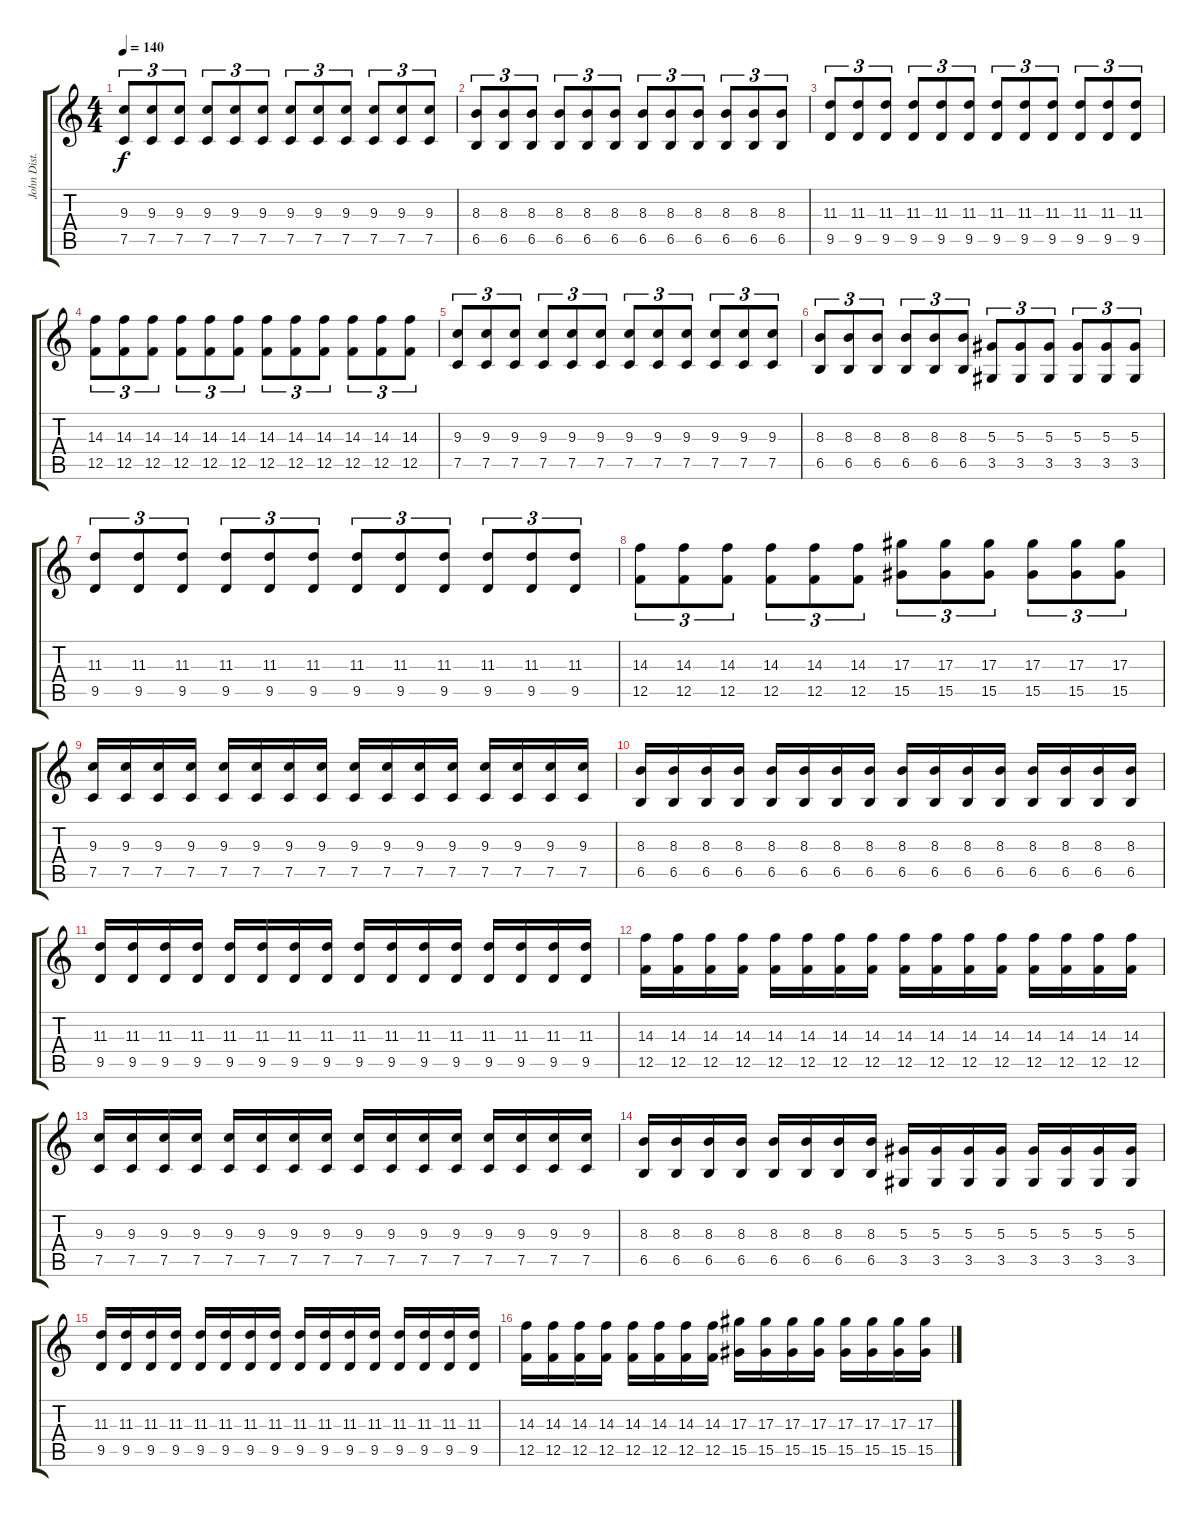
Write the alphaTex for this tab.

\track ("John Dist." "John Dist.") {instrument distortionguitar}
\staff {score tabs}
\tuning (C4 G3 Eb3 Bb2 F2 C2) {hide}
\ts (4 4)
\tempo 140
\clef g2
\ks c
(9.3 7.5).8{tu (3 2) dy f} (9.3 7.5).8{tu (3 2)} (9.3 7.5).8{tu (3 2)} (9.3 7.5).8{tu (3 2)} (9.3 7.5).8{tu (3 2)} (9.3 7.5).8{tu (3 2)} (9.3 7.5).8{tu (3 2)} (9.3 7.5).8{tu (3 2)} (9.3 7.5).8{tu (3 2)} (9.3 7.5).8{tu (3 2)} (9.3 7.5).8{tu (3 2)} (9.3 7.5).8{tu (3 2)} |
(8.3 6.5).8{tu (3 2)} (8.3 6.5).8{tu (3 2)} (8.3 6.5).8{tu (3 2)} (8.3 6.5).8{tu (3 2)} (8.3 6.5).8{tu (3 2)} (8.3 6.5).8{tu (3 2)} (8.3 6.5).8{tu (3 2)} (8.3 6.5).8{tu (3 2)} (8.3 6.5).8{tu (3 2)} (8.3 6.5).8{tu (3 2)} (8.3 6.5).8{tu (3 2)} (8.3 6.5).8{tu (3 2)} |
(11.3 9.5).8{tu (3 2)} (11.3 9.5).8{tu (3 2)} (11.3 9.5).8{tu (3 2)} (11.3 9.5).8{tu (3 2)} (11.3 9.5).8{tu (3 2)} (11.3 9.5).8{tu (3 2)} (11.3 9.5).8{tu (3 2)} (11.3 9.5).8{tu (3 2)} (11.3 9.5).8{tu (3 2)} (11.3 9.5).8{tu (3 2)} (11.3 9.5).8{tu (3 2)} (11.3 9.5).8{tu (3 2)} |
(14.3 12.5).8{tu (3 2)} (14.3 12.5).8{tu (3 2)} (14.3 12.5).8{tu (3 2)} (14.3 12.5).8{tu (3 2)} (14.3 12.5).8{tu (3 2)} (14.3 12.5).8{tu (3 2)} (14.3 12.5).8{tu (3 2)} (14.3 12.5).8{tu (3 2)} (14.3 12.5).8{tu (3 2)} (14.3 12.5).8{tu (3 2)} (14.3 12.5).8{tu (3 2)} (14.3 12.5).8{tu (3 2)} |
(9.3 7.5).8{tu (3 2)} (9.3 7.5).8{tu (3 2)} (9.3 7.5).8{tu (3 2)} (9.3 7.5).8{tu (3 2)} (9.3 7.5).8{tu (3 2)} (9.3 7.5).8{tu (3 2)} (9.3 7.5).8{tu (3 2)} (9.3 7.5).8{tu (3 2)} (9.3 7.5).8{tu (3 2)} (9.3 7.5).8{tu (3 2)} (9.3 7.5).8{tu (3 2)} (9.3 7.5).8{tu (3 2)} |
(8.3 6.5).8{tu (3 2)} (8.3 6.5).8{tu (3 2)} (8.3 6.5).8{tu (3 2)} (8.3 6.5).8{tu (3 2)} (8.3 6.5).8{tu (3 2)} (8.3 6.5).8{tu (3 2)} (5.3 3.5).8{tu (3 2)} (5.3 3.5).8{tu (3 2)} (5.3 3.5).8{tu (3 2)} (5.3 3.5).8{tu (3 2)} (5.3 3.5).8{tu (3 2)} (5.3 3.5).8{tu (3 2)} |
(11.3 9.5).8{tu (3 2)} (11.3 9.5).8{tu (3 2)} (11.3 9.5).8{tu (3 2)} (11.3 9.5).8{tu (3 2)} (11.3 9.5).8{tu (3 2)} (11.3 9.5).8{tu (3 2)} (11.3 9.5).8{tu (3 2)} (11.3 9.5).8{tu (3 2)} (11.3 9.5).8{tu (3 2)} (11.3 9.5).8{tu (3 2)} (11.3 9.5).8{tu (3 2)} (11.3 9.5).8{tu (3 2)} |
(14.3 12.5).8{tu (3 2)} (14.3 12.5).8{tu (3 2)} (14.3 12.5).8{tu (3 2)} (14.3 12.5).8{tu (3 2)} (14.3 12.5).8{tu (3 2)} (14.3 12.5).8{tu (3 2)} (17.3 15.5).8{tu (3 2)} (17.3 15.5).8{tu (3 2)} (17.3 15.5).8{tu (3 2)} (17.3 15.5).8{tu (3 2)} (17.3 15.5).8{tu (3 2)} (17.3 15.5).8{tu (3 2)} |
(9.3 7.5).16 (9.3 7.5).16 (9.3 7.5).16 (9.3 7.5).16 (9.3 7.5).16 (9.3 7.5).16 (9.3 7.5).16 (9.3 7.5).16 (9.3 7.5).16 (9.3 7.5).16 (9.3 7.5).16 (9.3 7.5).16 (9.3 7.5).16 (9.3 7.5).16 (9.3 7.5).16 (9.3 7.5).16 |
(8.3 6.5).16 (8.3 6.5).16 (8.3 6.5).16 (8.3 6.5).16 (8.3 6.5).16 (8.3 6.5).16 (8.3 6.5).16 (8.3 6.5).16 (8.3 6.5).16 (8.3 6.5).16 (8.3 6.5).16 (8.3 6.5).16 (8.3 6.5).16 (8.3 6.5).16 (8.3 6.5).16 (8.3 6.5).16 |
(11.3 9.5).16 (11.3 9.5).16 (11.3 9.5).16 (11.3 9.5).16 (11.3 9.5).16 (11.3 9.5).16 (11.3 9.5).16 (11.3 9.5).16 (11.3 9.5).16 (11.3 9.5).16 (11.3 9.5).16 (11.3 9.5).16 (11.3 9.5).16 (11.3 9.5).16 (11.3 9.5).16 (11.3 9.5).16 |
(14.3 12.5).16 (14.3 12.5).16 (14.3 12.5).16 (14.3 12.5).16 (14.3 12.5).16 (14.3 12.5).16 (14.3 12.5).16 (14.3 12.5).16 (14.3 12.5).16 (14.3 12.5).16 (14.3 12.5).16 (14.3 12.5).16 (14.3 12.5).16 (14.3 12.5).16 (14.3 12.5).16 (14.3 12.5).16 |
(9.3 7.5).16 (9.3 7.5).16 (9.3 7.5).16 (9.3 7.5).16 (9.3 7.5).16 (9.3 7.5).16 (9.3 7.5).16 (9.3 7.5).16 (9.3 7.5).16 (9.3 7.5).16 (9.3 7.5).16 (9.3 7.5).16 (9.3 7.5).16 (9.3 7.5).16 (9.3 7.5).16 (9.3 7.5).16 |
(8.3 6.5).16 (8.3 6.5).16 (8.3 6.5).16 (8.3 6.5).16 (8.3 6.5).16 (8.3 6.5).16 (8.3 6.5).16 (8.3 6.5).16 (5.3 3.5).16 (5.3 3.5).16 (5.3 3.5).16 (5.3 3.5).16 (5.3 3.5).16 (5.3 3.5).16 (5.3 3.5).16 (5.3 3.5).16 |
(11.3 9.5).16 (11.3 9.5).16 (11.3 9.5).16 (11.3 9.5).16 (11.3 9.5).16 (11.3 9.5).16 (11.3 9.5).16 (11.3 9.5).16 (11.3 9.5).16 (11.3 9.5).16 (11.3 9.5).16 (11.3 9.5).16 (11.3 9.5).16 (11.3 9.5).16 (11.3 9.5).16 (11.3 9.5).16 |
(14.3 12.5).16 (14.3 12.5).16 (14.3 12.5).16 (14.3 12.5).16 (14.3 12.5).16 (14.3 12.5).16 (14.3 12.5).16 (14.3 12.5).16 (17.3 15.5).16 (17.3 15.5).16 (17.3 15.5).16 (17.3 15.5).16 (17.3 15.5).16 (17.3 15.5).16 (17.3 15.5).16 (17.3 15.5).16
